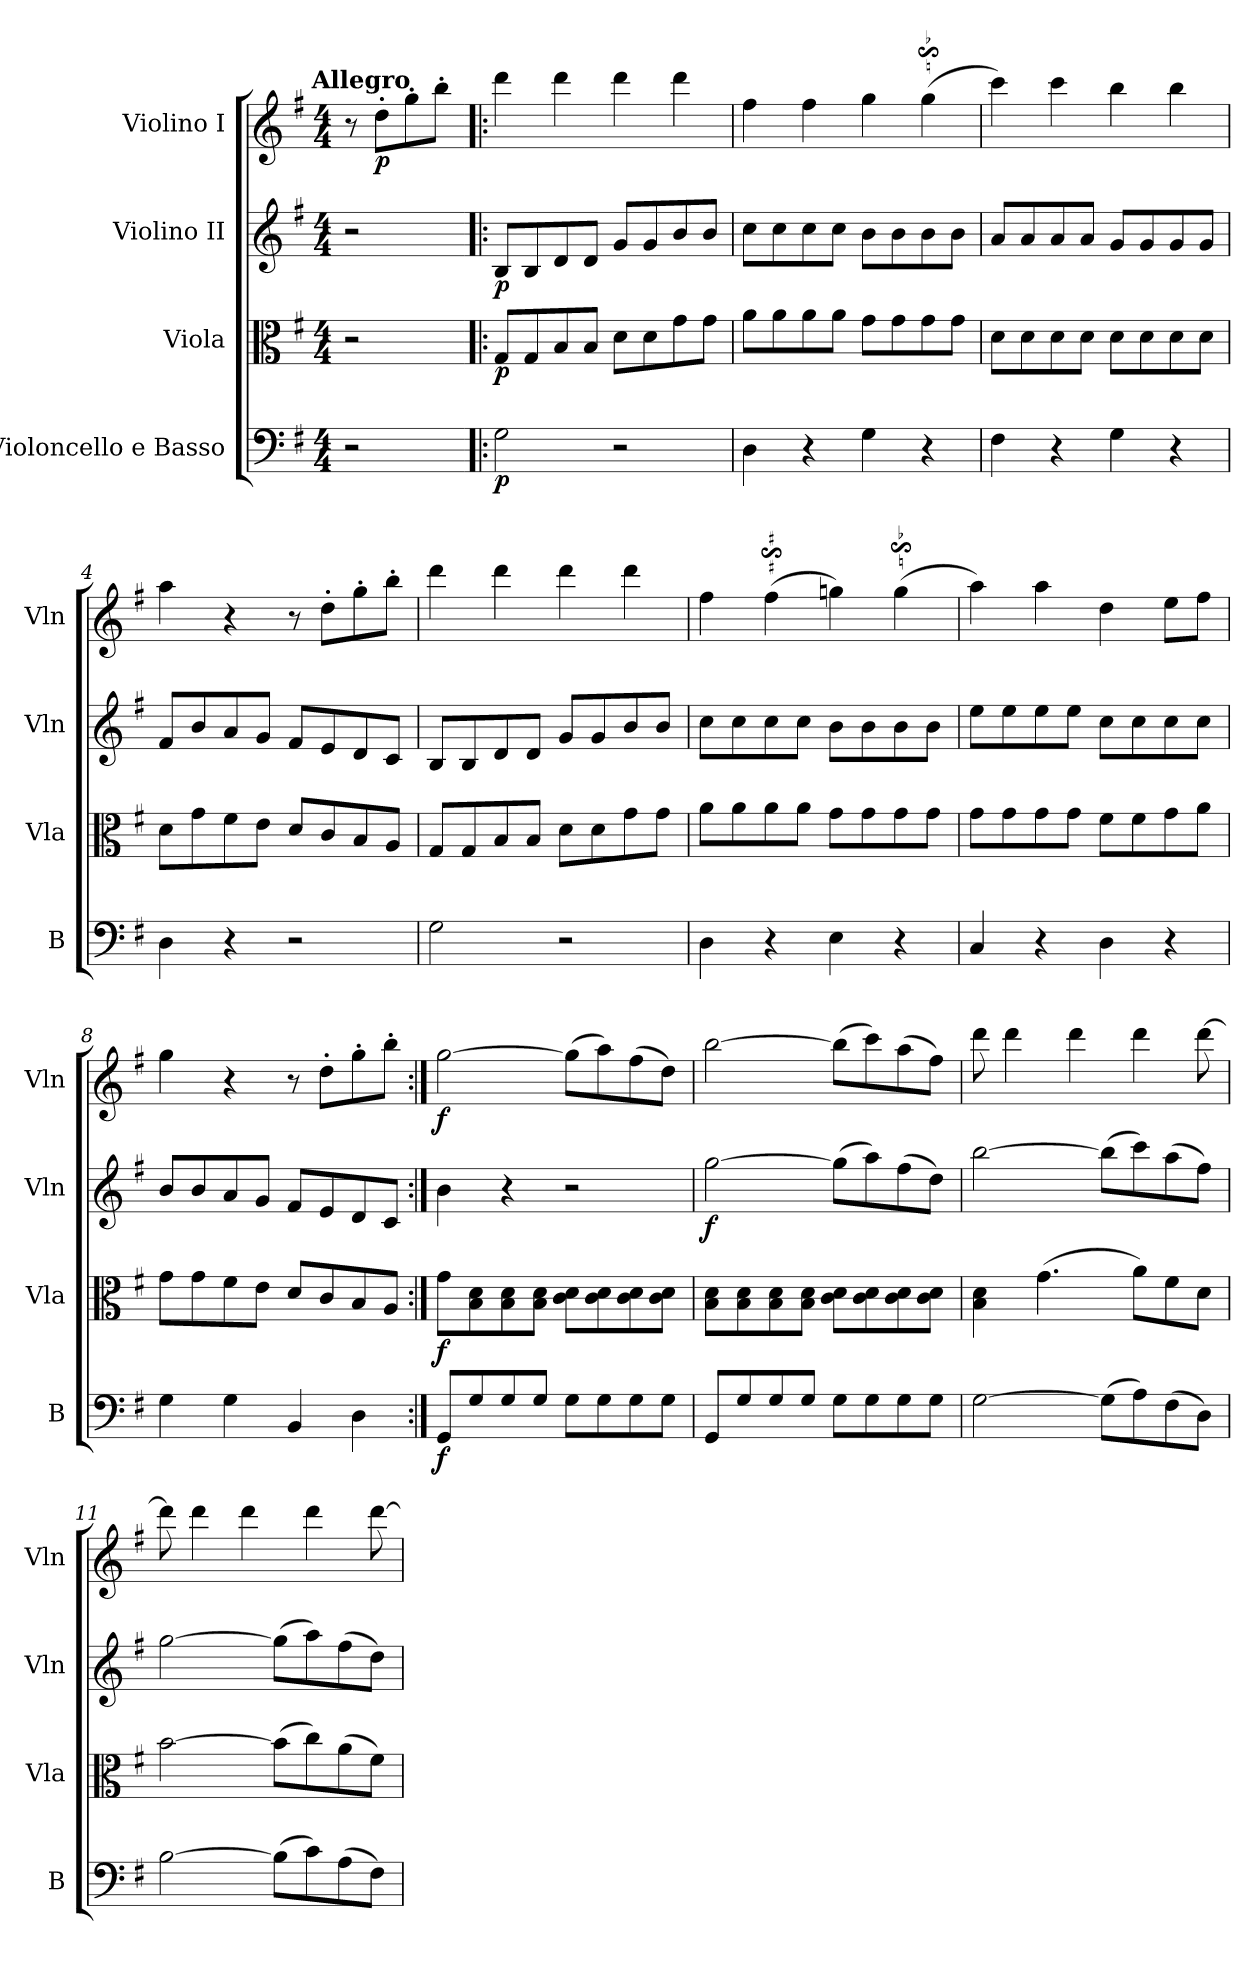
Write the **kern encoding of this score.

**kern	**dynam	**kern	**dynam	**kern	**dynam	**kern	**dynam
*part4	*part4	*part3	*part3	*part2	*part2	*part1	*part1
*staff4	*staff4	*staff3	*staff3	*staff2	*staff2	*staff1	*staff1
*I"Violoncello e Basso	*	*I"Viola	*	*I"Violino II	*	*I"Violino I	*
*I'B	*	*I'Vla	*	*I'Vln	*	*I'Vln	*
*clefF4	*	*clefC3	*	*clefG2	*	*clefG2	*
*k[f#]	*	*k[f#]	*	*k[f#]	*	*k[f#]	*
*G:	*	*G:	*	*G:	*	*G:	*
!!LO:TX:omd:t=Allegro
*M4/4	*	*M4/4	*	*M4/4	*	*M4/4	*
*MM168	*	*MM168	*	*MM168	*	*MM168	*
=	=	=	=	=	=	=	=
2r	.	2r	.	2r	.	8r	.
.	.	.	.	.	.	8dd'L	p
.	.	.	.	.	.	8gg'	.
.	.	.	.	.	.	8bb'J	.
=1!|:	=1!|:	=1!|:	=1!|:	=1!|:	=1!|:	=1!|:	=1!|:
2G	p	8GL	p	8BL	p	4ddd	.
.	.	8G	.	8B	.	.	.
.	.	8B	.	8d	.	4ddd	.
.	.	8BJ	.	8dJ	.	.	.
2r	.	8dL	.	8gL	.	4ddd	.
.	.	8d	.	8g	.	.	.
.	.	8g	.	8b	.	4ddd	.
.	.	8gJ	.	8bJ	.	.	.
=2	=2	=2	=2	=2	=2	=2	=2
4D	.	8aL	.	8ccL	.	4ff#	.
.	.	8a	.	8cc	.	.	.
4r	.	8a	.	8cc	.	4ff#	.
.	.	8aJ	.	8ccJ	.	.	.
4G	.	8gL	.	8bL	.	4gg	.
.	.	8g	.	8b	.	.	.
4r	.	8g	.	8b	.	(4ggs$Ss	.
.	.	8gJ	.	8bJ	.	.	.
=3	=3	=3	=3	=3	=3	=3	=3
4F#	.	8dL	.	8aL	.	4ccc)	.
.	.	8d	.	8a	.	.	.
4r	.	8d	.	8a	.	4ccc	.
.	.	8dJ	.	8aJ	.	.	.
4G	.	8dL	.	8gL	.	4bb	.
.	.	8d	.	8g	.	.	.
4r	.	8d	.	8g	.	4bb	.
.	.	8dJ	.	8gJ	.	.	.
=4	=4	=4	=4	=4	=4	=4	=4
4D	.	8dL	.	8f#L	.	4aa	.
.	.	8g	.	8b	.	.	.
4r	.	8f#	.	8a	.	4r	.
.	.	8eJ	.	8gJ	.	.	.
2r	.	8dL	.	8f#L	.	8r	.
.	.	8c	.	8e	.	8dd'L	.
.	.	8B	.	8d	.	8gg'	.
.	.	8AJ	.	8cJ	.	8bb'J	.
=5	=5	=5	=5	=5	=5	=5	=5
2G	.	8GL	.	8BL	.	4ddd	.
.	.	8G	.	8B	.	.	.
.	.	8B	.	8d	.	4ddd	.
.	.	8BJ	.	8dJ	.	.	.
2r	.	8dL	.	8gL	.	4ddd	.
.	.	8d	.	8g	.	.	.
.	.	8g	.	8b	.	4ddd	.
.	.	8gJ	.	8bJ	.	.	.
!!LO:LB:g=z
=6	=6	=6	=6	=6	=6	=6	=6
4D	.	8aL	.	8ccL	.	4ff#	.
.	.	8a	.	8cc	.	.	.
4r	.	8a	.	8cc	.	(4ff#s$sS	.
.	.	8aJ	.	8ccJ	.	.	.
4E	.	8gL	.	8bL	.	4gg)	.
.	.	8g	.	8b	.	.	.
4r	.	8g	.	8b	.	(4ggs$Ss	.
.	.	8gJ	.	8bJ	.	.	.
=7	=7	=7	=7	=7	=7	=7	=7
4C	.	8gL	.	8eeL	.	4aa)	.
.	.	8g	.	8ee	.	.	.
4r	.	8g	.	8ee	.	4aa	.
.	.	8gJ	.	8eeJ	.	.	.
4D	.	8f#L	.	8ccL	.	4dd	.
.	.	8f#	.	8cc	.	.	.
4r	.	8g	.	8cc	.	8eeL	.
.	.	8aJ	.	8ccJ	.	8ff#J	.
=8A	=8A	=8A	=8A	=8A	=8A	=8A	=8A
4G	.	8gL	.	8bL	.	4gg	.
.	.	8g	.	8b	.	.	.
4G	.	8f#	.	8a	.	4r	.
.	.	8eJ	.	8gJ	.	.	.
4BB	.	8dL	.	8f#L	.	8r	.
.	.	8c	.	8e	.	8dd'L	.
4D	.	8B	.	8d	.	8gg'	.
.	.	8AJ	.	8cJ	.	8bb'J	.
=8B:|!	=8B:|!	=8B:|!	=8B:|!	=8B:|!	=8B:|!	=8B:|!	=8B:|!
8GGL	f	8gL	f	4b	.	[2gg	f
8G	.	8d 8B	.	.	.	.	.
8G	.	8d 8B	.	4r	.	.	.
8GJ	.	8d 8BJ	.	.	.	.	.
8GL	.	8d 8cL	.	2r	.	(8ggL]	.
8G	.	8d 8c	.	.	.	8aa)	.
8G	.	8d 8c	.	.	.	(8ff#	.
8GJ	.	8d 8cJ	.	.	.	8ddJ)	.
=9	=9	=9	=9	=9	=9	=9	=9
8GGL	.	8d 8BL	.	[2gg	f	[2bb	.
8G	.	8d 8B	.	.	.	.	.
8G	.	8d 8B	.	.	.	.	.
8GJ	.	8d 8BJ	.	.	.	.	.
8GL	.	8d 8cL	.	(8ggL]	.	(8bbL]	.
8G	.	8d 8c	.	8aa)	.	8ccc)	.
8G	.	8d 8c	.	(8ff#	.	(8aa	.
8GJ	.	8d 8cJ	.	8ddJ)	.	8ff#J)	.
!!LO:LB:g=z
=10	=10	=10	=10	=10	=10	=10	=10
[2G	.	4d 4B	.	[2bb	.	8ddd	.
.	.	.	.	.	.	4ddd	.
.	.	(4.g	.	.	.	.	.
.	.	.	.	.	.	4ddd	.
(8GL]	.	.	.	(8bbL]	.	.	.
8A)	.	8aL)	.	8ccc)	.	4ddd	.
(8F#	.	8f#	.	(8aa	.	.	.
8DJ)	.	8dJ	.	8ff#J)	.	[8ddd	.
=11	=11	=11	=11	=11	=11	=11	=11
[2B	.	[2b	.	[2gg	.	8ddd]	.
.	.	.	.	.	.	4ddd	.
.	.	.	.	.	.	4ddd	.
(8BL]	.	(8bL]	.	(8ggL]	.	.	.
8c)	.	8cc)	.	8aa)	.	4ddd	.
(8A	.	(8a	.	(8ff#	.	.	.
8F#J)	.	8f#J)	.	8ddJ)	.	[8ddd	.
=	=	=	=	=	=	=	=
*-	*-	*-	*-	*-	*-	*-	*-
